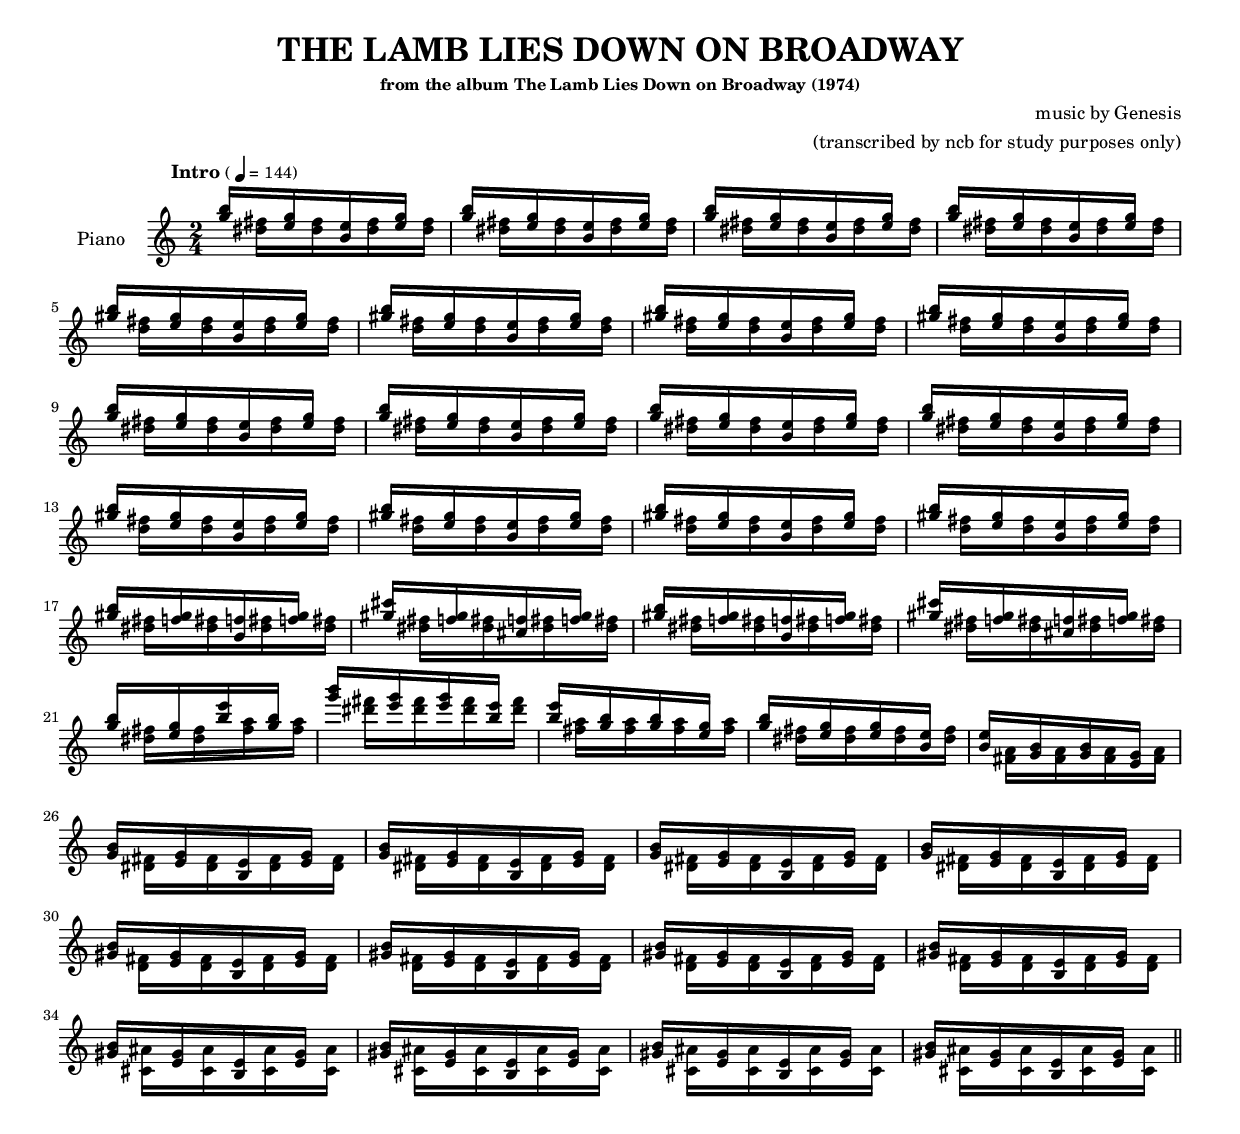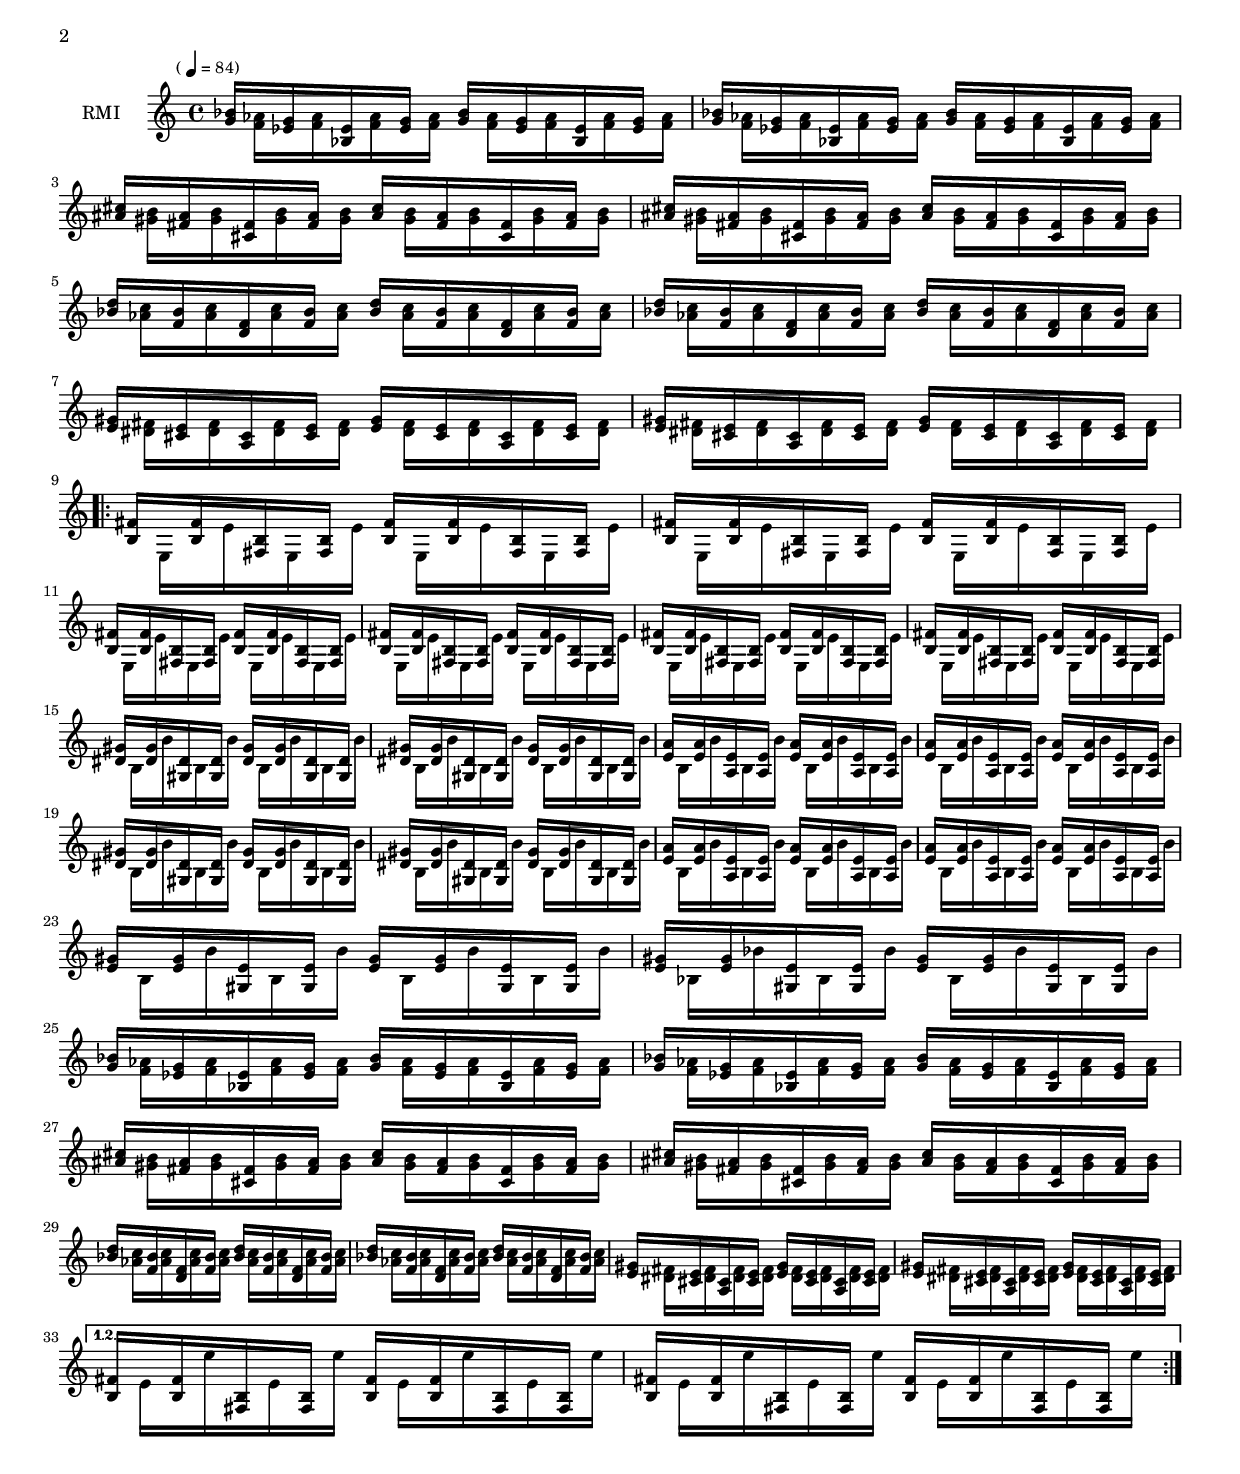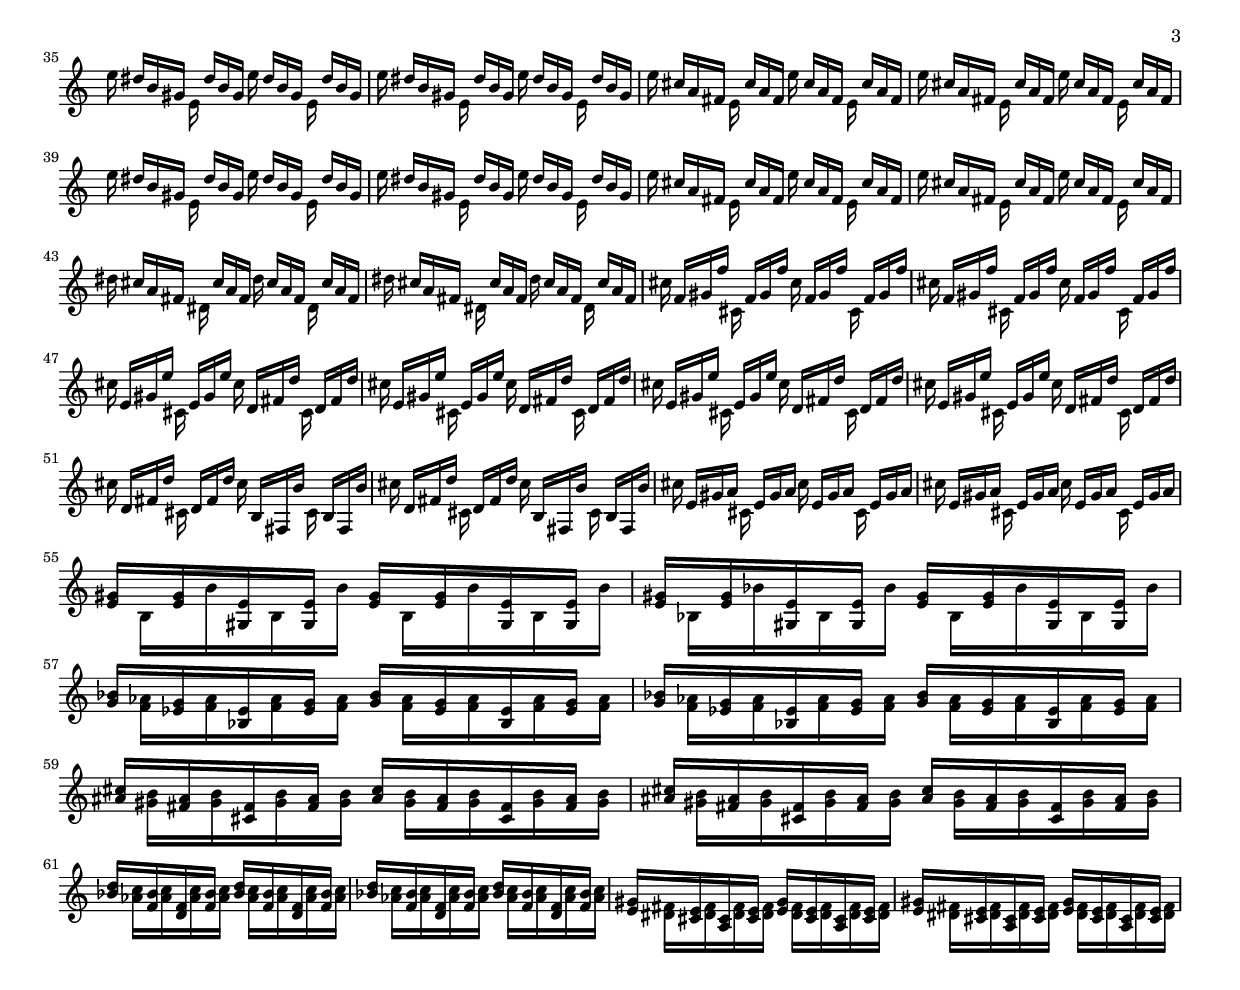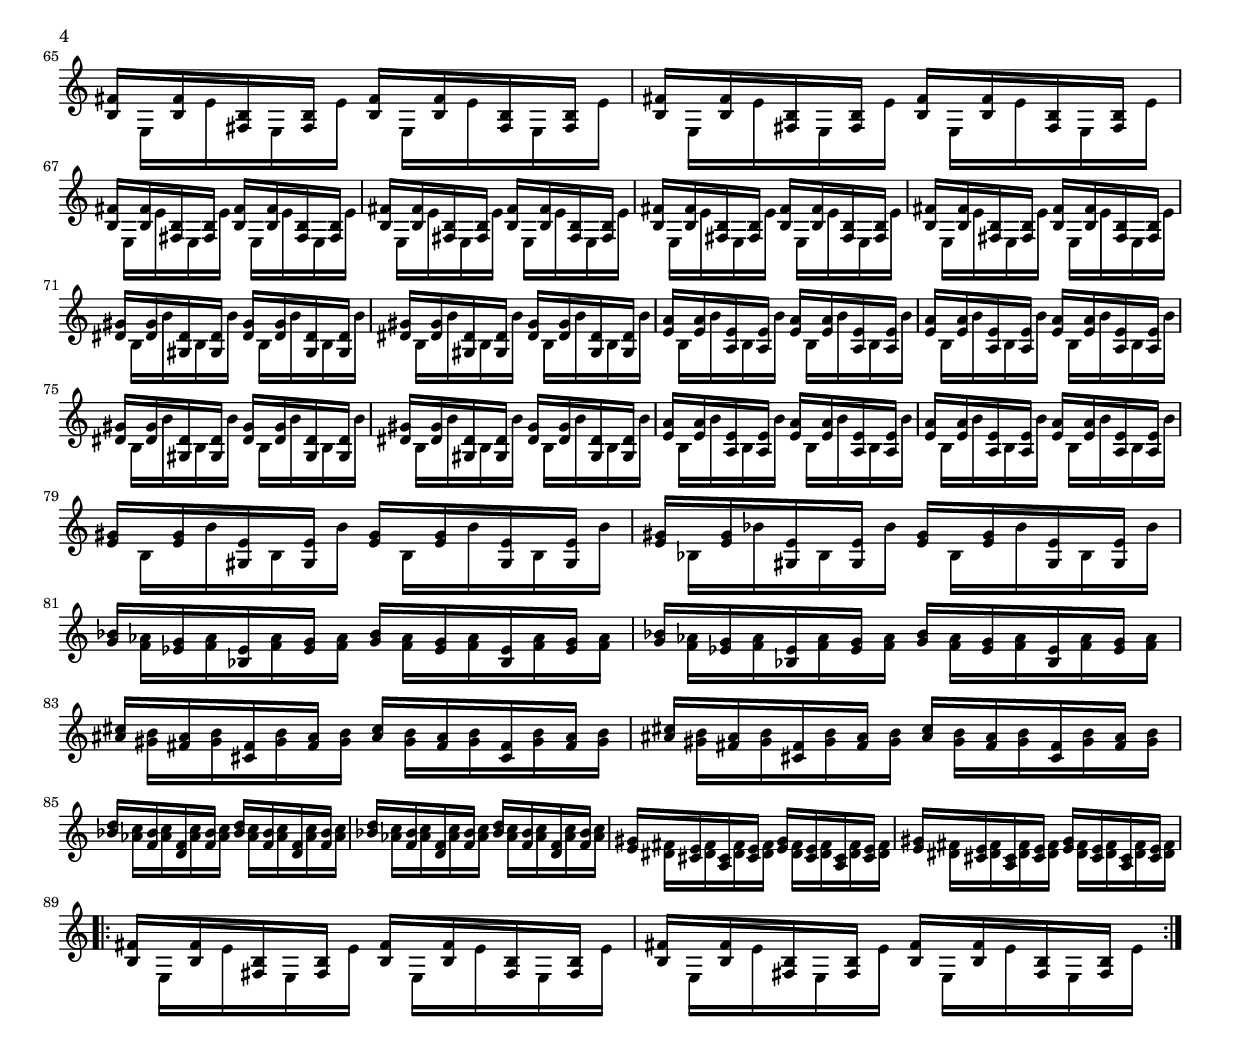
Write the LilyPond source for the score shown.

\version "2.12.3"
#(ly:set-option 'delete-intermediate-files #t)


% ----------------------------------------------------------------------------


% ----------------------------------------------------------------------------
% PIANO EmSettimaNona
% ----------------------------------------------------------------------------
pianoRightEmSettimaNona = {
	<g b>16[ s 		<e g> s 		<b e> s 		<e g>] s
	<g b>16[ s 		<e g> s 		<b e> s 		<e g>] s
	<g b>16[ s 		<e g> s 		<b e> s 		<e g>] s
	<g b>16[ s 		<e g> s 		<b e> s 		<e g>] s
}
pianoLeftEmSettimaNona =  {
	s16 <dis fis>[	s <dis fis>		s <dis fis>		s <dis fis>]
	s16 <dis fis>[	s <dis fis>		s <dis fis>		s <dis fis>]
	s16 <dis fis>[	s <dis fis>		s <dis fis>		s <dis fis>]
	s16 <dis fis>[	s <dis fis>		s <dis fis>		s <dis fis>]
}
% ----------------------------------------------------------------------------
% PIANO ESettimaMinoreNona
% ----------------------------------------------------------------------------
pianoRightESettimaMinoreNona =  {
	<gis b>16[ s 	<e gis> s 		<b e> s 		<e gis>] s
	<gis b>16[ s 	<e gis> s 		<b e> s 		<e gis>] s
	<gis b>16[ s 	<e gis> s 		<b e> s 		<e gis>] s
	<gis b>16[ s 	<e gis> s 		<b e> s 		<e gis>] s
}
pianoLeftESettimaMinoreNona =  {
	s16 <d fis>[	s <d fis>		s <d fis>		s <d fis>]
	s16 <d fis>[	s <d fis>		s <d fis>		s <d fis>]
	s16 <d fis>[	s <d fis>		s <d fis>		s <d fis>]
	s16 <d fis>[	s <d fis>		s <d fis>		s <d fis>]
}
% ----------------------------------------------------------------------------
% PIANO CisSettimaMinoreNonaUndicesima
% ----------------------------------------------------------------------------
pianoRightCisSettimaMinoreNonaUndicesima =  {
	<gis b>16[ s 	<f gis> s 		<b, f'> s 		<f' gis>] s
	<gis cis>16[ s 	<f gis> s 		<cis f> s 		<f gis>] s
	<gis b>16[ s 	<f gis> s 		<b, f'> s 		<f' gis>] s
	<gis cis>16[ s 	<f gis> s 		<cis f> s 		<f gis>] s
}
pianoLeftCisSettimaMinoreNonaUndicesima = {
	s16 <dis fis>[	s <dis fis>		s <dis fis>		s <dis fis>]
	s16 <dis fis>[	s <dis fis>		s <dis fis>		s <dis fis>]
	s16 <dis fis>[	s <dis fis>		s <dis fis>		s <dis fis>]
	s16 <dis fis>[	s <dis fis>		s <dis fis>		s <dis fis>]
}
% ----------------------------------------------------------------------------
% VOLATA
% ----------------------------------------------------------------------------
pianoRightVolata = {
    <g b>16[ s 		<e g> s 		<b' e> s 		<g b>] s
	<g' b>16[ s 	<e g> s			<e g> s			<b e>] s
	<b e>16[ s		<g b> s			<g b> s 		<e g>] s
	<g b>16[ s 		<e g> s			<e g> s 		<b e>] s

	<b e>16[ s		<g b> s			<g b> s 		<e g>] s
}
pianoLeftVolata = {
	s16 <dis fis>[	s <dis fis>		s <fis a>		s <fis a>]
	s16 <dis' fis>[	s <dis fis>		s <dis fis>		s <dis fis>]
	s16 <fis, a>[	s <fis a>		s <fis a>		s <fis a>]
	s16 <dis fis>[	s <dis fis>		s <dis fis>		s <dis fis>]

	s16 <fis, a>[	s <fis a>		s <fis a>		s <fis a>]
}
% ----------------------------------------------------------------------------
% PIANO EQuartaSesta
% ----------------------------------------------------------------------------
pianoRightEQuartaSesta =  {
	<gis b>16[ s 	<e gis> s 		<b e> s 		<e gis>] s
	<gis b>16[ s 	<e gis> s 		<b e> s 		<e gis>] s
	<gis b>16[ s 	<e gis> s 		<b e> s 		<e gis>] s
	<gis b>16[ s 	<e gis> s 		<b e> s 		<e gis>] s
}
pianoLeftEQuartaSesta =  {
	s16 <cis ais'>[	s <cis ais'>	s <cis ais'>	s <cis ais'>]
	s16 <cis ais'>[	s <cis ais'>	s <cis ais'>	s <cis ais'>]
	s16 <cis ais'>[	s <cis ais'>	s <cis ais'>	s <cis ais'>]
	s16 <cis ais'>[	s <cis ais'>	s <cis ais'>	s <cis ais'>]
}
% ----------------------------------------------------------------------------
% RMI Bes
% ----------------------------------------------------------------------------
rmiRightBes =  {
    <g bes>16[ s	<ees g> s		<bes ees> s		<ees g>] s
	<g bes>16[ s	<ees g> s		<bes ees> s		<ees g>] s
	<g bes>16[ s	<ees g> s		<bes ees> s		<ees g>] s
	<g bes>16[ s	<ees g> s		<bes ees> s		<ees g>] s
}
rmiLeftBes =  {
	s16 <f aes>[	s <f aes>		s <f aes>		s <f aes>]
	s16 <f aes>[	s <f aes>		s <f aes>		s <f aes>]
	s16 <f aes>[	s <f aes>		s <f aes>		s <f aes>]
	s16 <f aes>[	s <f aes>		s <f aes>		s <f aes>]
}
% ----------------------------------------------------------------------------
% RMI Fis
% ----------------------------------------------------------------------------
rmiRightFis =  {
    <ais cis>16[ s	<fis ais> s		<cis fis> s		<fis ais>] s
	<ais cis>16[ s	<fis ais> s		<cis fis> s		<fis ais>] s
	<ais cis>16[ s	<fis ais> s		<cis fis> s		<fis ais>] s
	<ais cis>16[ s	<fis ais> s		<cis fis> s		<fis ais>] s
}
rmiLeftFis =  {
	s16 <gis b>[	s <gis b>		s <gis b>		s <gis b>]
	s16 <gis b>[	s <gis b>		s <gis b>		s <gis b>]
	s16 <gis b>[	s <gis b>		s <gis b>		s <gis b>]
	s16 <gis b>[	s <gis b>		s <gis b>		s <gis b>]
}
% ----------------------------------------------------------------------------
% RMI Bsettima
% ----------------------------------------------------------------------------
rmiRightBsettima =  {
    <bes d>16[ 	s	<f bes> s		<d f> s			<f bes>] s
	<bes d>16[ 	s	<f bes> s		<d f> s			<f bes>] s
    <bes d>16[ 	s	<f bes> s		<d f> s			<f bes>] s
	<bes d>16[ 	s	<f bes> s		<d f> s			<f bes>] s
}
rmiLeftBsettima =  {
	s16 <aes c>[	s <aes c>		s <aes c>		s <aes c>]
    s16 <aes c>[	s <aes c>		s <aes c>		s <aes c>]
	s16 <aes c>[	s <aes c>		s <aes c>		s <aes c>]
    s16 <aes c>[	s <aes c>		s <aes c>		s <aes c>]
}
% ----------------------------------------------------------------------------
% RMI Asettima
% ----------------------------------------------------------------------------
rmiRightAsettima =  {
    <gis e>16[ 	s	<cis, e> s		<a cis> s		<cis e>] s
	<gis' e>16[	s	<cis, e> s		<a cis> s		<cis e>] s
	<gis' e>16[	s	<cis, e> s		<a cis> s		<cis e>] s
	<gis' e>16[	s	<cis, e> s		<a cis> s		<cis e>] s
}
rmiLeftAsettima =  {
	s16 <dis fis>[	s <dis fis>		s <dis fis>		s <dis fis>]
	s16 <dis fis>[	s <dis fis>		s <dis fis>		s <dis fis>]
	s16 <dis fis>[	s <dis fis>		s <dis fis>		s <dis fis>]
	s16 <dis fis>[	s <dis fis>		s <dis fis>		s <dis fis>]
}
% ----------------------------------------------------------------------------
% RMI Enona
% ----------------------------------------------------------------------------
rmiRightEnona =  {
    <b fis'>16[	s	<b fis'> s		<fis b> s		<fis b>] s
	<b fis'>16[	s	<b fis'> s		<fis b> s		<fis b>] s
    <b fis'>16[	s	<b fis'> s		<fis b> s		<fis b>] s
	<b fis'>16[	s	<b fis'> s		<fis b> s		<fis b>] s
}
rmiLeftEnona =  {
	s16 e[		s e'				s e,			s e']
	s16 e,[		s e'				s e,			s e']
	s16 e,[		s e'				s e,			s e']
	s16 e,[		s e'				s e,			s e']
}
% ----------------------------------------------------------------------------
% RMI Gism
% ----------------------------------------------------------------------------
rmiRightGism =  {
    <dis gis>16[ 	s	<dis gis> s		<gis, dis'> s		<gis dis'>] s
	<dis' gis>16[ 	s	<dis gis> s		<gis, dis'> s		<gis dis'>] s
	<dis' gis>16[ 	s	<dis gis> s		<gis, dis'> s		<gis dis'>] s
	<dis' gis>16[ 	s	<dis gis> s		<gis, dis'> s		<gis dis'>] s
}
rmiLeftGism =  {
	s16 b'[		s b'				s b,			s b']
	s16 b,[		s b'				s b,			s b']
	s16 b,[		s b'				s b,			s b']
	s16 b,[		s b'				s b,			s b']
}
% ----------------------------------------------------------------------------
% RMI Anona
% ----------------------------------------------------------------------------
rmiRightAnona =  {
    <e a>16[ 		s	<e a> s			<a, e'> s			<a e'>] s
	<e' a>16[ 		s	<e a> s			<a, e'> s			<a e'>] s
	<e' a>16[		s	<e a> s			<a, e'> s			<a e'>] s
	<e' a>16[ 		s	<e a> s			<a, e'> s			<a e'>] s
}
rmiLeftAnona =  {
	s16 b'[			s b'				s b,			s b']
	s16 b,[			s b'				s b,			s b']
	s16 b,[			s b'				s b,			s b']
	s16 b,[			s b'				s b,			s b']
}
% ----------------------------------------------------------------------------
% RMI EE
% ----------------------------------------------------------------------------
rmiRightEE =  {
    <e gis>16[ 		s	<e gis> s		<gis, e'> s			<gis e'>] s
	<e' gis>16[ 	s	<e gis> s		<gis, e'> s			<gis e'>] s
	<e' gis>16[		s	<e gis> s		<gis, e'> s			<gis e'>] s
	<e' gis>16[ 	s	<e gis> s		<gis, e'> s			<gis e'>] s
}
rmiLeftEE =  {
	s16 b'[			s b'				s b,			s b']
	s16 b,[			s b'				s b,			s b']
	s16 bes,[		s bes'				s bes,			s bes']
	s16 bes,[		s bes'				s bes,			s bes']
}
% ----------------------------------------------------------------------------
% RMI INTERLUDIO
% ----------------------------------------------------------------------------
rmiRightInterludio =  {
    s dis b gis		s dis' b gis	s dis' b gis	s dis' b gis
	s dis' b gis	s dis' b gis	s dis' b gis	s dis' b gis
    s cis a fis		s cis' a fis	s cis' a fis	s cis' a fis
	s cis' a fis	s cis' a fis	s cis' a fis	s cis' a fis
	\break
    s dis' b gis	s dis' b gis	s dis' b gis	s dis' b gis
	s dis' b gis	s dis' b gis	s dis' b gis	s dis' b gis
    s cis a fis		s cis' a fis	s cis' a fis	s cis' a fis
	s cis' a fis	s cis' a fis	s cis' a fis	s cis' a fis
    \break
	s cis' a fis	s cis' a fis	s cis' a fis	s cis' a fis
	s cis' a fis	s cis' a fis	s cis' a fis	s cis' a fis

	s f gis f'		s f, gis f'		s f, gis f'		s f, gis f'
	s f, gis f'		s f, gis f'		s f, gis f'		s f, gis f'
    \break
	s e, gis e'		s e, gis e'		s d, fis d'		s d, fis d'
	s e, gis e'		s e, gis e'		s d, fis d'		s d, fis d'
	s e, gis e'		s e, gis e'		s d, fis d'		s d, fis d'
	s e, gis e'		s e, gis e'		s d, fis d'		s d, fis d'
    \break
	s d, fis d'		s d, fis d'		s b, fis b'		s b, fis b'
    s d, fis d'		s d, fis d'		s b, fis b'		s b, fis b'

	s e, gis a		s e gis a		s e gis a		s e gis a
	s e gis a		s e gis a		s e gis a		s e gis a
}
rmiLeftInterludio =  {
	e s s s			e, s s s		e' s s s			e, s s s
	e' s s s		e, s s s		e' s s s			e, s s s
	e' s s s		e, s s s		e' s s s			e, s s s
	e' s s s		e, s s s		e' s s s			e, s s s
	\break
	e' s s s		e, s s s		e' s s s			e, s s s
	e' s s s		e, s s s		e' s s s			e, s s s
	e' s s s		e, s s s		e' s s s			e, s s s
	e' s s s		e, s s s		e' s s s			e, s s s
    \break
	dis' s s s		dis, s s s		dis' s s s			dis, s s s
	dis' s s s		dis, s s s		dis' s s s			dis, s s s

	cis' s s s		cis, s s s		cis' s s s			cis, s s s
	cis' s s s		cis, s s s		cis' s s s			cis, s s s
    \break
	cis' s s s		cis, s s s		cis' s s s			cis, s s s
	cis' s s s		cis, s s s		cis' s s s			cis, s s s
	cis' s s s		cis, s s s		cis' s s s			cis, s s s
	cis' s s s		cis, s s s		cis' s s s			cis, s s s
    \break
    cis' s s s		cis, s s s		cis' s s s			cis, s s s	
	cis' s s s		cis, s s s		cis' s s s			cis, s s s

    cis' s s s		cis, s s s		cis' s s s			cis, s s s	
	cis' s s s		cis, s s s		cis' s s s			cis, s s s
}
% ----------------------------------------------------------------------------


pianoIntroRight = {
    \clef violin
	\key c \major
    \time 2/4

    \relative c''' \pianoRightEmSettimaNona
    \relative c''' \pianoRightESettimaMinoreNona
    \break
    \relative c''' \pianoRightEmSettimaNona
	\relative c''' \pianoRightESettimaMinoreNona
    \break
	\relative c''' \pianoRightCisSettimaMinoreNonaUndicesima
    \break
	\relative c''' \pianoRightVolata
    \break
	\relative c''  \pianoRightEmSettimaNona
	\break
	\relative c''  \pianoRightESettimaMinoreNona
    \break
	\relative c''  \pianoRightEQuartaSesta
	\bar "||"
	\pageBreak
}
pianoIntroLeft = {
    \clef violin
	\key c \major
    \time 2/4

    \relative c'' \pianoLeftEmSettimaNona
    \relative c'' \pianoLeftESettimaMinoreNona
    \break
    \relative c'' \pianoLeftEmSettimaNona
	\relative c'' \pianoLeftESettimaMinoreNona
    \break
	\relative c'' \pianoLeftCisSettimaMinoreNonaUndicesima
    \break
	\relative c'' \pianoLeftVolata
    \break
	\relative c'  \pianoLeftEmSettimaNona
	\relative c'  \pianoLeftESettimaMinoreNona
    \break
	\relative c'  \pianoLeftEQuartaSesta
	\bar "||"
	\pageBreak
}


rmiRight = {
    \override Stem #'(details beamed-lengths) = #'(4)
	\relative c''  \rmiRightBes
	\break
	\relative c''  \rmiRightFis
	\break
	\relative c''  \rmiRightBsettima
	\break
	\relative c''  \rmiRightAsettima
	\break

	\bar "|:"
	\repeat volta 2 {

	\relative c'  \rmiRightEnona
	\break
	\relative c'  \rmiRightEnona

	\relative c'  \rmiRightEnona
	\break
	\relative c'  \rmiRightGism

	\relative c'  \rmiRightAnona
	\break
	\relative c'  \rmiRightGism

	\relative c'  \rmiRightAnona
	\break
	\relative c'  \rmiRightEE
    \break
	\relative c''  \rmiRightBes
	\relative c''  \rmiRightFis
	\break
	\relative c''  \rmiRightBsettima
	\relative c''  \rmiRightAsettima
	\break
	
	} \alternative {
	{\relative c'  \rmiRightEnona \break}
	{}
	}

	\pageBreak

	\relative c'' \rmiRightInterludio
	\break
	\relative c'  \rmiRightEE
    \break
	\relative c''  \rmiRightBes

	\relative c''  \rmiRightFis
	\break
	\relative c''  \rmiRightBsettima

	\relative c''  \rmiRightAsettima

	\pageBreak	

	\relative c'  \rmiRightEnona
	\break
	\relative c'  \rmiRightEnona
	\relative c'  \rmiRightEnona
	\break
	\relative c'  \rmiRightGism

	\relative c'  \rmiRightAnona
	\break
	\relative c'  \rmiRightGism

	\relative c'  \rmiRightAnona
	\break
	\relative c'  \rmiRightEE
    \break
	\relative c''  \rmiRightBes
	\relative c''  \rmiRightFis
	\break
	\relative c''  \rmiRightBsettima
	\relative c''  \rmiRightAsettima
	\break

	\bar "|:"
	\relative c'  \rmiRightEnona
	\bar ":|"
}
rmiLeft = {
	\override Stem #'(details beamed-lengths) = #'(5)
	\relative c'  \rmiLeftBes
	\relative c'' \rmiLeftFis
	\relative c'' \rmiLeftBsettima
	\relative c'  \rmiLeftAsettima

	\bar "|:"
	\repeat volta 2 {

	\relative c  \rmiLeftEnona
	\relative c  \rmiLeftEnona
	\relative c  \rmiLeftEnona
	\relative c  \rmiLeftGism
	\relative c  \rmiLeftAnona
	\relative c  \rmiLeftGism
	\relative c  \rmiLeftAnona
	\relative c  \rmiLeftEE

	\relative c'  \rmiLeftBes
	\relative c'' \rmiLeftFis
	\relative c'' \rmiLeftBsettima
	\relative c'  \rmiLeftAsettima

		} \alternative {
	{\relative c'  \rmiLeftEnona}
	}

	\pageBreak

    \relative c'' \rmiLeftInterludio

	\relative c  \rmiLeftEE
	\relative c'  \rmiLeftBes
	\relative c'' \rmiLeftFis
	\relative c'' \rmiLeftBsettima
	\relative c'  \rmiLeftAsettima

	\pageBreak	

	\relative c  \rmiLeftEnona
	\relative c  \rmiLeftEnona
	\relative c  \rmiLeftEnona
	\relative c  \rmiLeftGism
	\relative c  \rmiLeftAnona
	\relative c  \rmiLeftGism
	\relative c  \rmiLeftAnona
	\relative c  \rmiLeftEE

	\relative c'  \rmiLeftBes
	\relative c'' \rmiLeftFis
	\relative c'' \rmiLeftBsettima
	\relative c'  \rmiLeftAsettima

	\relative c  \rmiLeftEnona
}
% ----------------------------------------------------------------------------


#(set-global-staff-size 16)


\book { 

    \header {
        title       = \markup {\larger "THE LAMB LIES DOWN ON BROADWAY"}
	    subtitle    = ""
	    subsubtitle = "from the album The Lamb Lies Down on Broadway (1974)"
        composer    = "music by Genesis"
	    arranger    = "(transcribed by ncb for study purposes only)"
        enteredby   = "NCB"
        piece       = \markup { \bold "                     Intro" \smaller { (\note #"4"#1 = 144) } }
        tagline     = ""
    }


    \score {
	    <<
		    \new Staff \with { midiInstrument = #"acoustic grand" }
		    <<
                \set Staff.instrumentName = "Piano"
				<< 
				    \new Voice = "right" { \voiceOne \pianoIntroRight }
				    \new Voice = "left" {  \voiceTwo \pianoIntroLeft }
				>>
            >>
	    >>
	    \layout { \context { \override VerticalAlignment #'forced-distance = #8 } }
	    \midi { \context { \Score tempoWholesPerMinute = #(ly:make-moment 144 4) } }
    }


	    \score {
	    <<
		    \new Staff \with { midiInstrument = #"electric piano 1" }
		    <<
                \set Staff.instrumentName = "RMI"
				<< 
				    \new Voice = "right" { \voiceOne \rmiRight}
				    \new Voice = "left" {  \voiceTwo  \rmiLeft }
				>>
            >>
	    >>
		\header { piece = \markup { \bold "                     " \smaller { (\note #"4"#1 = 84) } } }
	    \layout { \context { \override VerticalAlignment #'forced-distance = #8 } }
	    \midi { \context { \Score tempoWholesPerMinute = #(ly:make-moment 84 4) } }
    }

	\paper{
	    ragged-bottom = ##t
        ragged-last-bottom = ##t
    }

}
